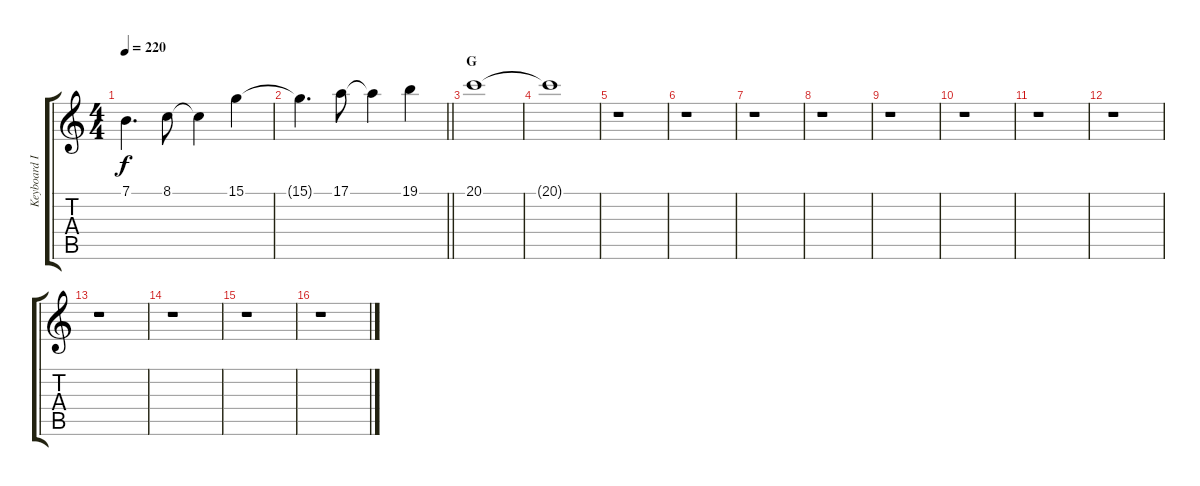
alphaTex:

\track ("Keyboard II" "Keyboard I") {instrument synthbrass1}
\staff {score tabs}
\tuning (E4 B3 G3 D3 A2 E2) {hide}
\ts (4 4)
\tempo 220
\clef g2
\ks c
7.1.4{d dy f} 8.1.8 8.1{t}.4 15.1.4 |
\barLineRight lightlight
15.1{t}.4{d} 17.1.8 17.1{t}.4 19.1.4 |
\section ("" "G")
20.1.1 |
20.1{t}.1 |
r.1 |
r.1 |
r.1 |
r.1 |
r.1 |
r.1 |
r.1 |
r.1 |
r.1 |
r.1 |
r.1 |
r.1
